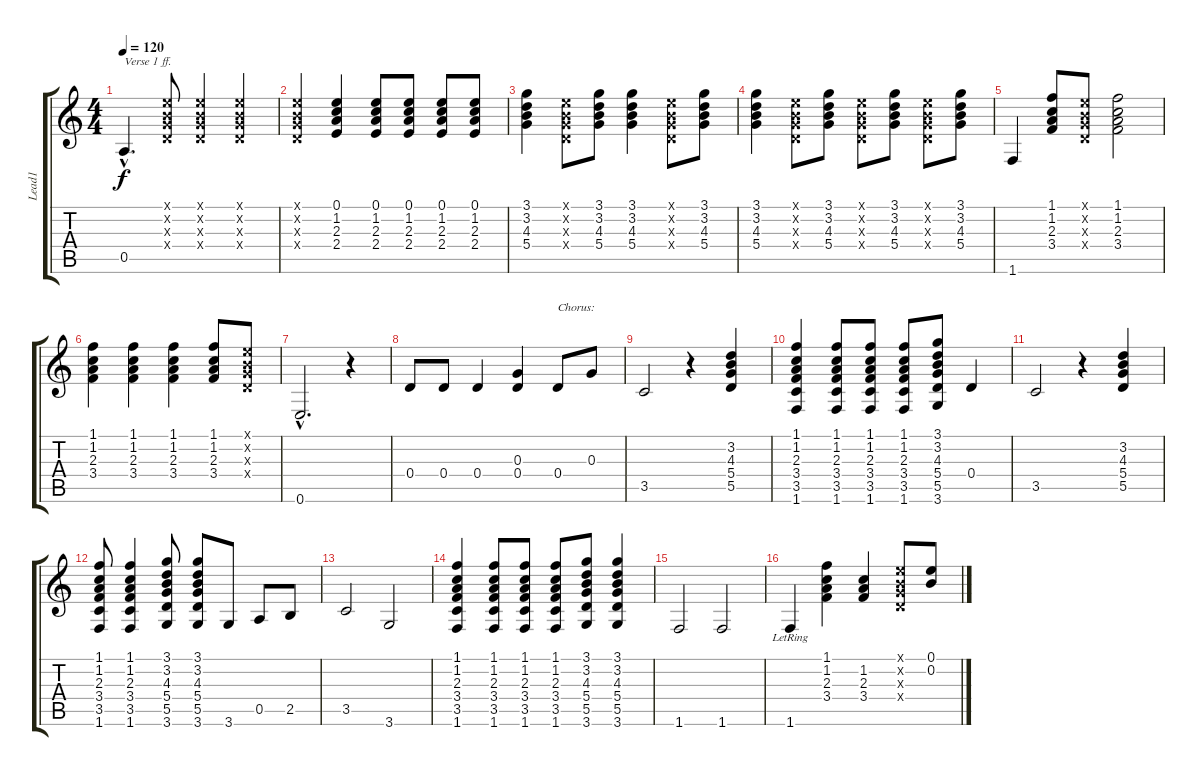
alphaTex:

\track ("Lead1" "Lead1") {instrument distortionguitar}
\staff {score tabs}
\tuning (E4 B3 G3 D3 A2 E2) {hide}
\ts (4 4)
\tempo 120
\clef g2
\ks c
0.5{hac}.4{d txt "Verse 1 ff." dy f} (0.1{x} 0.2{x} 0.3{x} 0.4{x}).8 (0.1{x} 0.2{x} 0.3{x} 0.4{x}).4 (0.1{x} 0.2{x} 0.3{x} 0.4{x}).4 |
(0.1{x} 0.2{x} 0.3{x} 0.4{x}).4 (0.1 1.2 2.3 2.4).4 (0.1 1.2 2.3 2.4).8 (0.1 1.2 2.3 2.4).8 (0.1 1.2 2.3 2.4).8 (0.1 1.2 2.3 2.4).8 |
(3.1 3.2 4.3 5.4).4 (0.1{x} 0.2{x} 0.3{x} 0.4{x}).8 (3.1 3.2 4.3 5.4).8 (3.1 3.2 4.3 5.4).4 (0.1{x} 0.2{x} 0.3{x} 0.4{x}).8 (3.1 3.2 4.3 5.4).8 |
(3.1 3.2 4.3 5.4).4 (0.1{x} 0.2{x} 0.3{x} 0.4{x}).8 (3.1 3.2 4.3 5.4).8 (0.1{x} 0.2{x} 0.3{x} 0.4{x}).8 (3.1 3.2 4.3 5.4).8 (0.1{x} 0.2{x} 0.3{x} 0.4{x}).8 (3.1 3.2 4.3 5.4).8 |
1.6.4 (1.1 1.2 2.3 3.4).8 (0.1{x} 0.2{x} 0.3{x} 0.4{x}).8 (1.1 1.2 2.3 3.4).2 |
(1.1 1.2 2.3 3.4).4 (1.1 1.2 2.3 3.4).4 (1.1 1.2 2.3 3.4).4 (1.1 1.2 2.3 3.4).8 (0.1{x} 0.2{x} 0.3{x} 0.4{x}).8 |
0.6{hac}.2{d} r.4 |
0.4.8 0.4.8 0.4.4 (0.3 0.4).4 0.4.8{txt "Chorus:"} 0.3.8 |
3.5.2 r.4 (3.2 4.3 5.4 5.5).4 |
(1.1 1.2 2.3 3.4 3.5 1.6).4 (1.1 1.2 2.3 3.4 3.5 1.6).8 (1.1 1.2 2.3 3.4 3.5 1.6).8 (1.1 1.2 2.3 3.4 3.5 1.6).8 (3.1 3.2 4.3 5.4 5.5 3.6).8 0.4.4 |
3.5.2 r.4 (3.2 4.3 5.4 5.5).4 |
(1.1 1.2 2.3 3.4 3.5 1.6).8 (1.1 1.2 2.3 3.4 3.5 1.6).4 (3.1 3.2 4.3 5.4 5.5 3.6).8 (3.1 3.2 4.3 5.4 5.5 3.6).8 3.6.8 0.5.8 2.5.8 |
3.5.2 3.6.2 |
(1.1 1.2 2.3 3.4 3.5 1.6).4 (1.1 1.2 2.3 3.4 3.5 1.6).8 (1.1 1.2 2.3 3.4 3.5 1.6).8 (1.1 1.2 2.3 3.4 3.5 1.6).8 (3.1 3.2 4.3 5.4 5.5 3.6).8 (3.1 3.2 4.3 5.4 5.5 3.6).4 |
1.6.2 1.6.2 |
1.6{lr}.4 (1.1 1.2 2.3 3.4).4 (1.2 2.3 3.4).4 (0.1{x} 0.2{x} 0.3{x} 0.4{x}).8 (0.1 0.2).8
